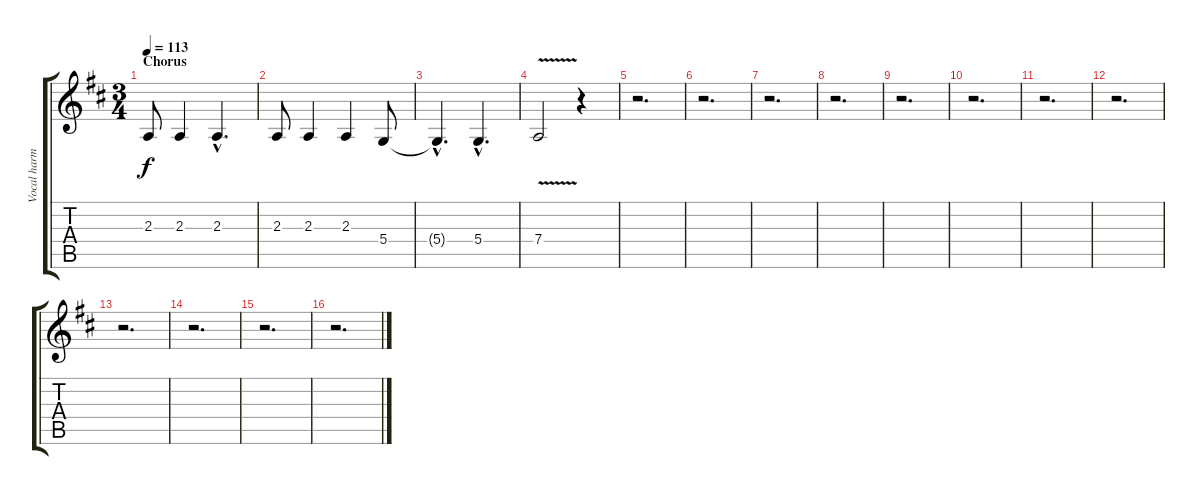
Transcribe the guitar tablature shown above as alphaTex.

\track ("Vocal harmony" "Vocal harm") {instrument flute}
\staff {score tabs}
\tuning (E4 B3 G3 D3 A2 E2) {hide}
\ts (3 4)
\section ("" "Chorus")
\tempo 113
\clef g2
\ks d
2.3.8{dy f} 2.3.4 2.3{hac}.4{d} |
2.3.8 2.3.4 2.3.4 5.4.8 |
5.4{hac t}.4{d} 5.4{hac}.4{d} |
7.4{v}.2 r.4 |
r.2{d} |
r.2{d} |
r.2{d} |
r.2{d} |
r.2{d} |
r.2{d} |
r.2{d} |
r.2{d} |
r.2{d} |
r.2{d} |
r.2{d} |
r.2{d}
